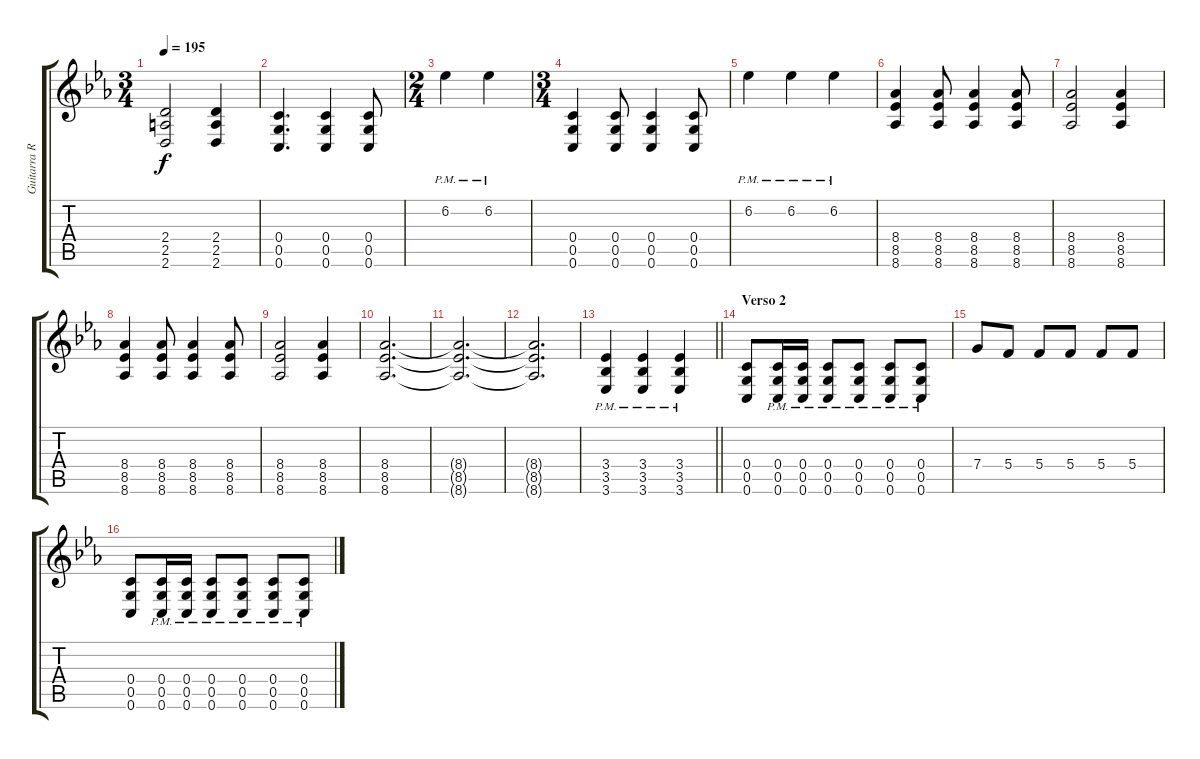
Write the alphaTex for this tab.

\track ("Guitarra Rítmica" "Guitarra R") {instrument distortionguitar}
\staff {score tabs}
\tuning (D4 A3 F3 C3 G2 C2) {hide}
\ts (3 4)
\tempo 195
\clef g2
\ks eb
(2.4 2.5 2.6).2{dy f} (2.4 2.5 2.6).4 |
(0.4 0.5 0.6).4{d} (0.4 0.5 0.6).4 (0.4 0.5 0.6).8 |
\ts (2 4)
6.2{pm}.4 6.2{pm}.4 |
\ts (3 4)
(0.4 0.5 0.6).4 (0.4 0.5 0.6).8 (0.4 0.5 0.6).4 (0.4 0.5 0.6).8 |
6.2{pm}.4 6.2{pm}.4 6.2{pm}.4 |
(8.4 8.5 8.6).4 (8.4 8.5 8.6).8 (8.4 8.5 8.6).4 (8.4 8.5 8.6).8 |
(8.4 8.5 8.6).2 (8.4 8.5 8.6).4 |
(8.4 8.5 8.6).4 (8.4 8.5 8.6).8 (8.4 8.5 8.6).4 (8.4 8.5 8.6).8 |
(8.4 8.5 8.6).2 (8.4 8.5 8.6).4 |
(8.4 8.5 8.6).2{d} |
(8.4{t} 8.5{t} 8.6{t}).2{d} |
(8.4{t} 8.5{t} 8.6{t}).2{d} |
\barLineRight lightlight
(3.4{pm} 3.5{pm} 3.6{pm}).4 (3.4{pm} 3.5{pm} 3.6{pm}).4 (3.4{pm} 3.5{pm} 3.6{pm}).4 |
\section ("" "Verso 2")
(0.4 0.5 0.6).8 (0.4{pm} 0.5{pm} 0.6{pm}).16 (0.4{pm} 0.5{pm} 0.6{pm}).16 (0.4{pm} 0.5{pm} 0.6{pm}).8 (0.4{pm} 0.5{pm} 0.6{pm}).8 (0.4{pm} 0.5{pm} 0.6{pm}).8 (0.4{pm} 0.5{pm} 0.6{pm}).8 |
7.4.8 5.4.8 5.4.8 5.4.8 5.4.8 5.4.8 |
(0.4 0.5 0.6).8 (0.4{pm} 0.5{pm} 0.6{pm}).16 (0.4{pm} 0.5{pm} 0.6{pm}).16 (0.4{pm} 0.5{pm} 0.6{pm}).8 (0.4{pm} 0.5{pm} 0.6{pm}).8 (0.4{pm} 0.5{pm} 0.6{pm}).8 (0.4{pm} 0.5{pm} 0.6{pm}).8
